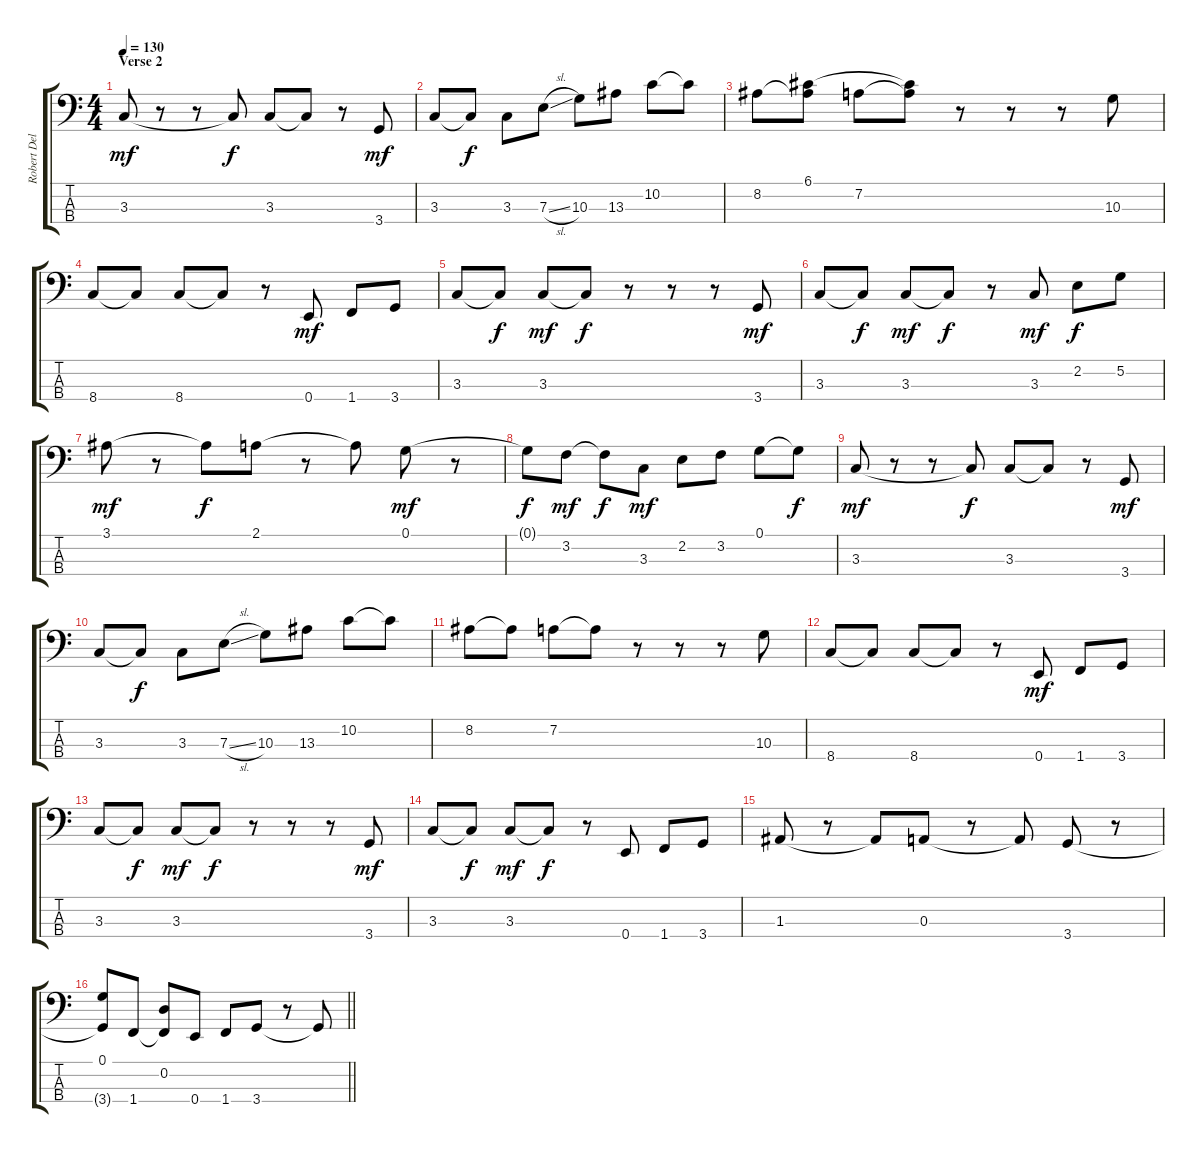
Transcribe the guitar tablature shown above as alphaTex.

\track ("Robert Deleo (Bass)" "Robert Del") {instrument electricbassfinger}
\staff {score tabs}
\tuning (G2 D2 A1 E1) {hide}
\ts (4 4)
\section ("" "Verse 2")
\tempo 130
\clef f4
\ks c
3.3.8{dy mf} r.8 r.8 3.3{t}.8{dy f} 3.3.8 3.3{t}.8 r.8 3.4.8{dy mf} |
3.3.8 3.3{t}.8{dy f} 3.3.8 7.3{sl}.8 10.3.8 13.3.8 10.2.8 10.2{t}.8 |
8.2.8 (6.1 8.2{t}).8 7.2.8 (6.1{t} 7.2{t}).8 r.8 r.8 r.8 10.3.8 |
8.4.8 8.4{t}.8 8.4.8 8.4{t}.8 r.8 0.4.8{dy mf} 1.4.8 3.4.8 |
3.3.8 3.3{t}.8{dy f} 3.3.8{dy mf} 3.3{t}.8{dy f} r.8 r.8 r.8 3.4.8{dy mf} |
3.3.8 3.3{t}.8{dy f} 3.3.8{dy mf} 3.3{t}.8{dy f} r.8 3.3.8{dy mf} 2.2.8{dy f} 5.2.8 |
3.1.8{dy mf} r.8 3.1{t}.8{dy f} 2.1.8 r.8 2.1{t}.8 0.1.8{dy mf} r.8 |
0.1{t}.8{dy f} 3.2.8{dy mf} 3.2{t}.8{dy f} 3.3.8{dy mf} 2.2.8 3.2.8 0.1.8 0.1{t}.8{dy f} |
3.3.8{dy mf} r.8 r.8 3.3{t}.8{dy f} 3.3.8 3.3{t}.8 r.8 3.4.8{dy mf} |
3.3.8 3.3{t}.8{dy f} 3.3.8 7.3{sl}.8 10.3.8 13.3.8 10.2.8 10.2{t}.8 |
8.2.8 8.2{t}.8 7.2.8 7.2{t}.8 r.8 r.8 r.8 10.3.8 |
8.4.8 8.4{t}.8 8.4.8 8.4{t}.8 r.8 0.4.8{dy mf} 1.4.8 3.4.8 |
3.3.8 3.3{t}.8{dy f} 3.3.8{dy mf} 3.3{t}.8{dy f} r.8 r.8 r.8 3.4.8{dy mf} |
3.3.8 3.3{t}.8{dy f} 3.3.8{dy mf} 3.3{t}.8{dy f} r.8 0.4.8 1.4.8 3.4.8 |
1.3.8 r.8 1.3{t}.8 0.3.8 r.8 0.3{t}.8 3.4.8 r.8 |
\barLineRight lightlight
(0.1 3.4{t}).8 1.4.8 (0.2 1.4{t}).8 0.4.8 1.4.8 3.4.8 r.8 3.4{t}.8
